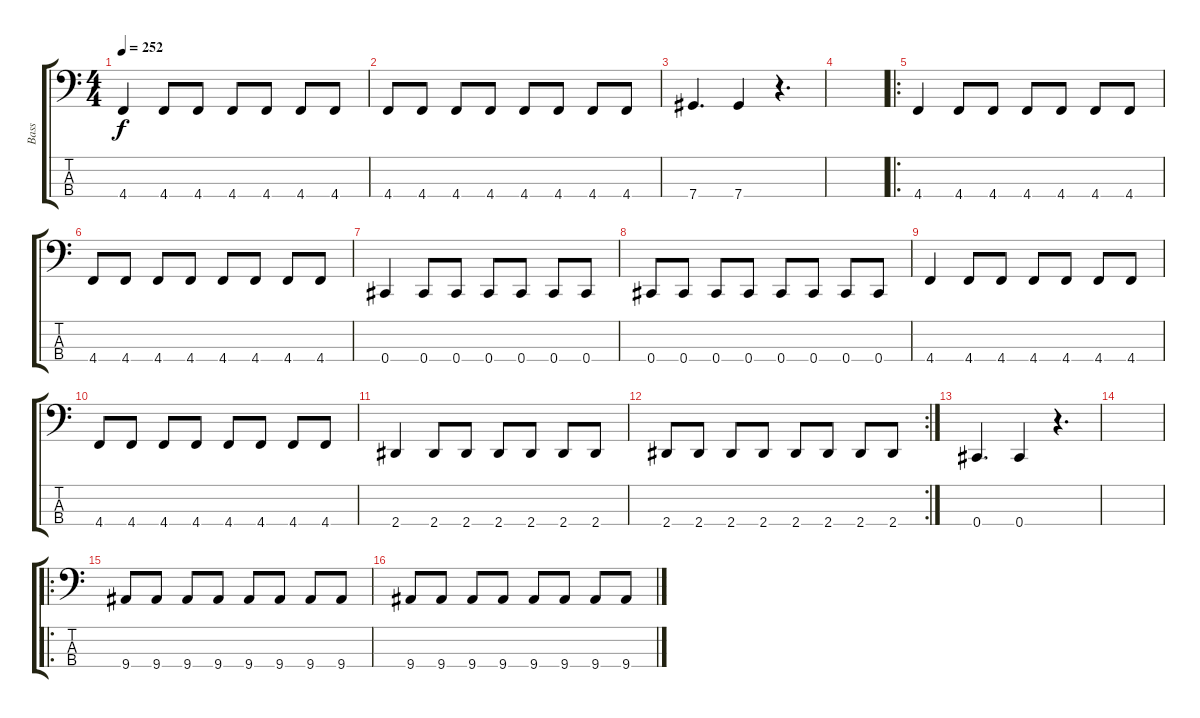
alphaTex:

\track ("Bass" "Bass") {instrument electricbasspick}
\staff {score tabs}
\tuning (Gb2 Db2 Ab1 Db1) {hide}
\ts (4 4)
\tempo 252
\clef f4
\ks c
4.4.4{dy f} 4.4.8 4.4.8 4.4.8 4.4.8 4.4.8 4.4.8 |
4.4.8 4.4.8 4.4.8 4.4.8 4.4.8 4.4.8 4.4.8 4.4.8 |
7.4.4{d} 7.4.4 r.4{d} |
|
\ro
4.4.4 4.4.8 4.4.8 4.4.8 4.4.8 4.4.8 4.4.8 |
4.4.8 4.4.8 4.4.8 4.4.8 4.4.8 4.4.8 4.4.8 4.4.8 |
0.4.4 0.4.8 0.4.8 0.4.8 0.4.8 0.4.8 0.4.8 |
0.4.8 0.4.8 0.4.8 0.4.8 0.4.8 0.4.8 0.4.8 0.4.8 |
4.4.4 4.4.8 4.4.8 4.4.8 4.4.8 4.4.8 4.4.8 |
4.4.8 4.4.8 4.4.8 4.4.8 4.4.8 4.4.8 4.4.8 4.4.8 |
2.4.4 2.4.8 2.4.8 2.4.8 2.4.8 2.4.8 2.4.8 |
\rc 2
2.4.8 2.4.8 2.4.8 2.4.8 2.4.8 2.4.8 2.4.8 2.4.8 |
0.4.4{d} 0.4.4 r.4{d} |
|
\ro
9.4.8 9.4.8 9.4.8 9.4.8 9.4.8 9.4.8 9.4.8 9.4.8 |
9.4.8 9.4.8 9.4.8 9.4.8 9.4.8 9.4.8 9.4.8 9.4.8
